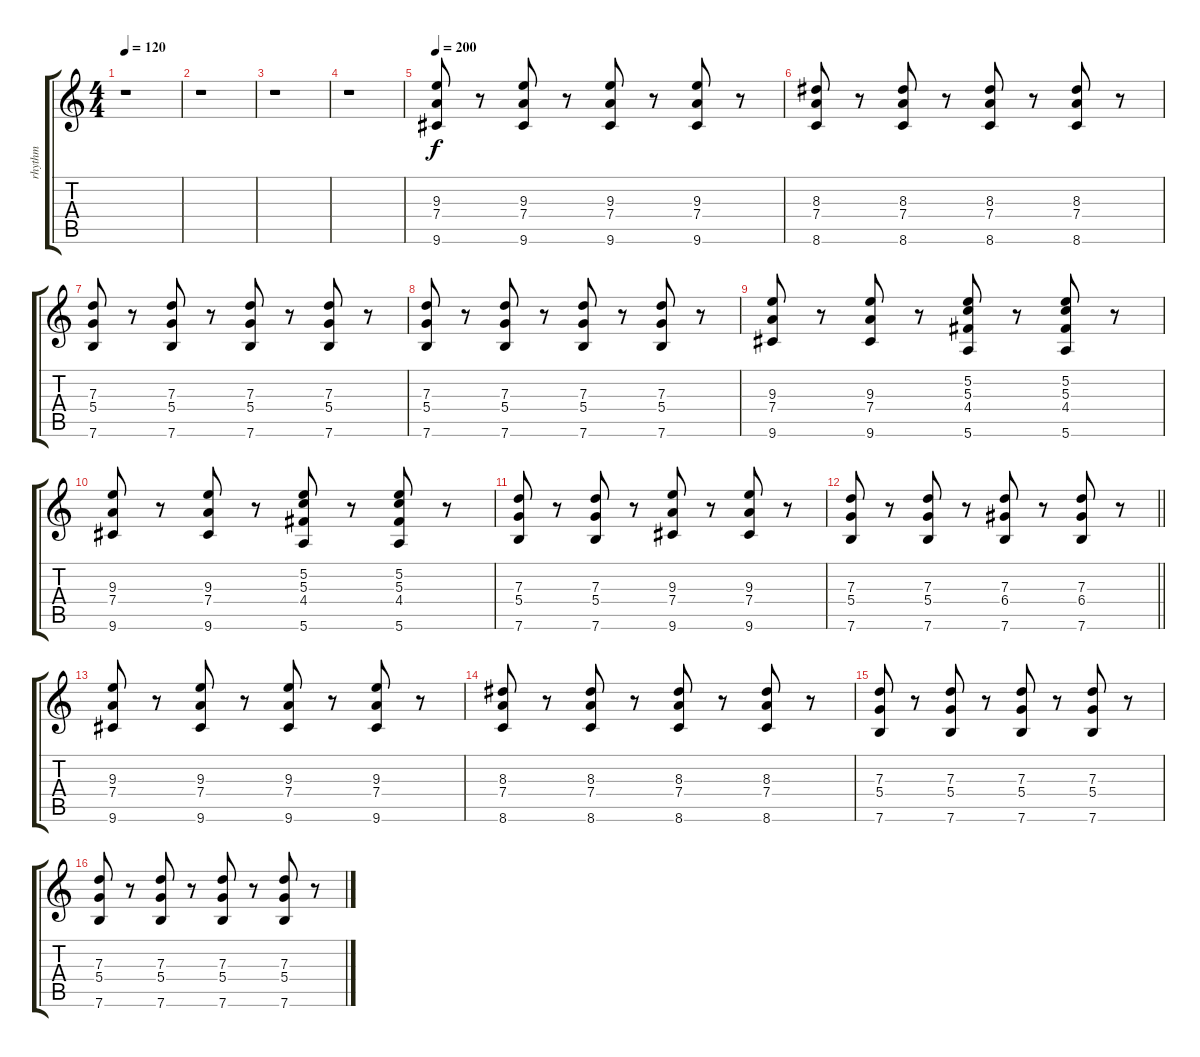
\track ("rhythm" "rhythm") {instrument acousticguitarnylon}
\staff {score tabs}
\tuning (E4 B3 G3 D3 A2 E2) {hide}
\ts (4 4)
\tempo 120
\clef g2
\ks c
r.1{dy f instrument acousticguitarnylon} |
r.1 |
r.1 |
r.1 |
\tempo 200
(9.3 7.4 9.6).8 r.8 (9.3 7.4 9.6).8 r.8 (9.3 7.4 9.6).8 r.8 (9.3 7.4 9.6).8 r.8 |
(8.3 7.4 8.6).8 r.8 (8.3 7.4 8.6).8 r.8 (8.3 7.4 8.6).8 r.8 (8.3 7.4 8.6).8 r.8 |
(7.3 5.4 7.6).8 r.8 (7.3 5.4 7.6).8 r.8 (7.3 5.4 7.6).8 r.8 (7.3 5.4 7.6).8 r.8 |
(7.3 5.4 7.6).8 r.8 (7.3 5.4 7.6).8 r.8 (7.3 5.4 7.6).8 r.8 (7.3 5.4 7.6).8 r.8 |
(9.3 7.4 9.6).8 r.8 (9.3 7.4 9.6).8 r.8 (5.2 5.3 4.4 5.6).8 r.8 (5.2 5.3 4.4 5.6).8 r.8 |
(9.3 7.4 9.6).8 r.8 (9.3 7.4 9.6).8 r.8 (5.2 5.3 4.4 5.6).8 r.8 (5.2 5.3 4.4 5.6).8 r.8 |
(7.3 5.4 7.6).8 r.8 (7.3 5.4 7.6).8 r.8 (9.3 7.4 9.6).8 r.8 (9.3 7.4 9.6).8 r.8 |
\barLineRight lightlight
(7.3 5.4 7.6).8 r.8 (7.3 5.4 7.6).8 r.8 (7.3 6.4 7.6).8 r.8 (7.3 6.4 7.6).8 r.8 |
(9.3 7.4 9.6).8 r.8 (9.3 7.4 9.6).8 r.8 (9.3 7.4 9.6).8 r.8 (9.3 7.4 9.6).8 r.8 |
(8.3 7.4 8.6).8 r.8 (8.3 7.4 8.6).8 r.8 (8.3 7.4 8.6).8 r.8 (8.3 7.4 8.6).8 r.8 |
(7.3 5.4 7.6).8 r.8 (7.3 5.4 7.6).8 r.8 (7.3 5.4 7.6).8 r.8 (7.3 5.4 7.6).8 r.8 |
(7.3 5.4 7.6).8 r.8 (7.3 5.4 7.6).8 r.8 (7.3 5.4 7.6).8 r.8 (7.3 5.4 7.6).8 r.8
